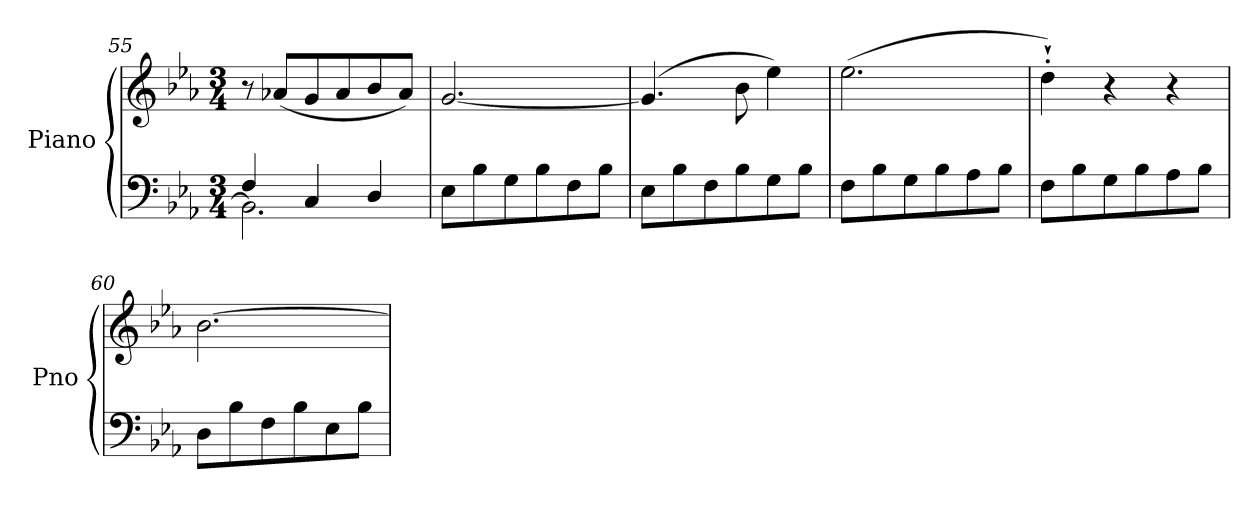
**kern	**kern
*part1	*part1
*staff2	*staff1
*I"Piano	*
*I'Pno	*
*clefF4	*clefG2
*k[b-e-a-]	*k[b-e-a-]
*M3/4	*M3/4
=55	=55
*^	*
4F/	2.BB-\]	8r
.	.	(8a-X/L
4C/	.	8g/
.	.	8a-/
4D/	.	8b-/
.	.	8a-/J)
*v	*v	*
=56	=56
8E-\L	[2.g/
8B-\	.
8G\	.
8B-\	.
8F\	.
8B-\J	.
=57	=57
8E-\L	(4.g/]
8B-\	.
8F\	.
8B-\	8b-\
8G\	4ee-\)
8B-\J	.
=58	=58
8F\L	(2.ee-\
8B-\	.
8G\	.
8B-\	.
8A-\	.
8B-\J	.
=59	=59
8F\L	4dd'`\)
8B-\	.
8G\	4r
8B-\	.
8A-\	4r
8B-\J	.
!!LO:LB:g=z
=60	=60
8D\L	[2.b-\
8B-\	.
8F\	.
8B-\	.
8E-\	.
8B-\J	.
=	=
*-	*-
